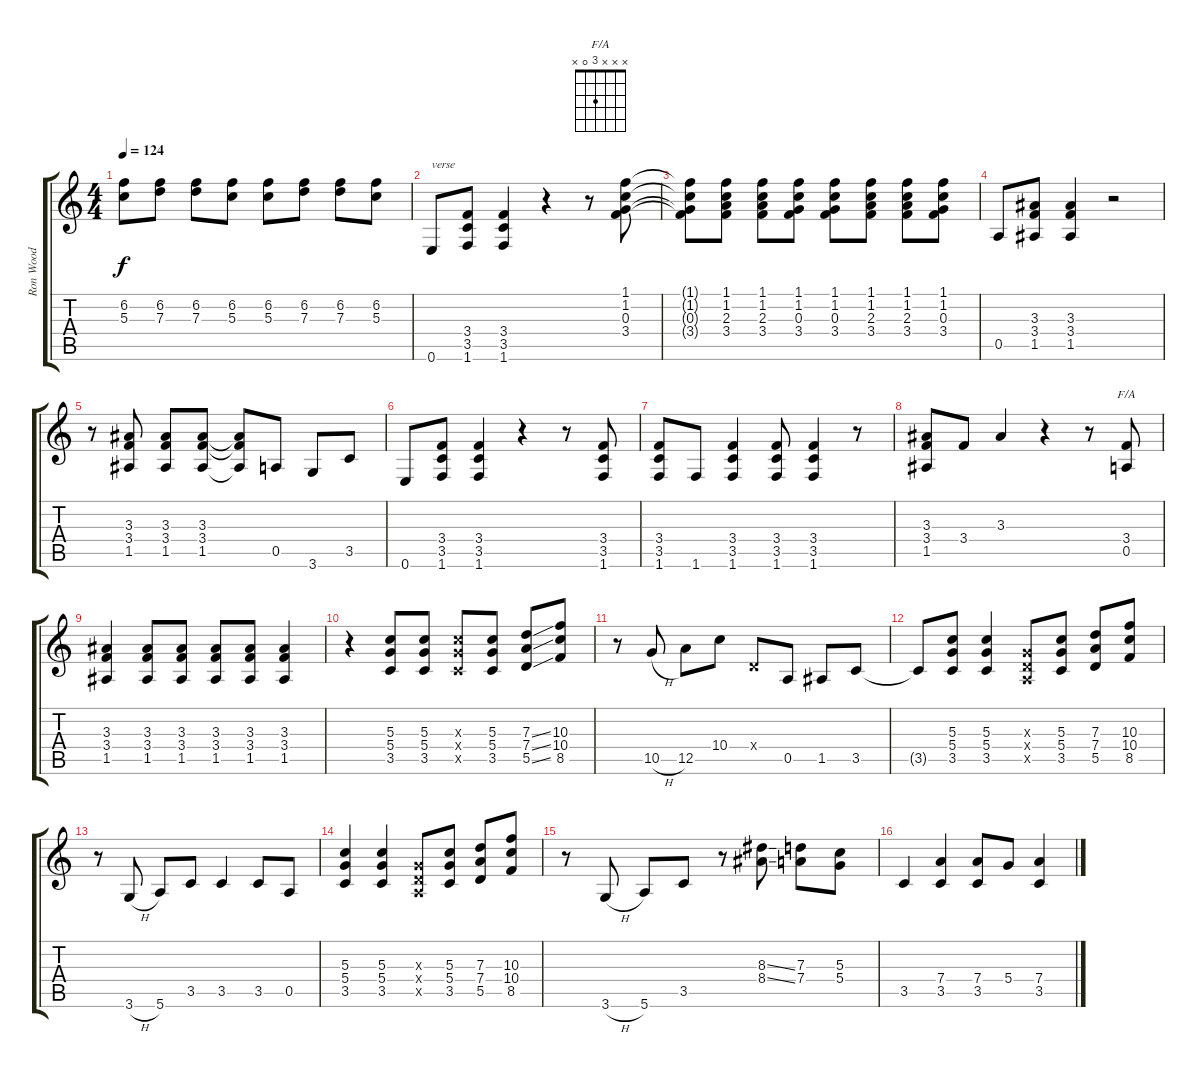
\track ("Ron Wood" "Ron Wood") {instrument electricguitarclean}
\staff {score tabs}
\tuning (E4 B3 G3 D3 A2 E2) {hide}
\chord ("F/A" x x x 3 0 x)
\ts (4 4)
\tempo 124
\clef g2
\ks c
(6.2 5.3).8{dy f} (6.2 7.3).8 (6.2 7.3).8 (6.2 5.3).8 (6.2 5.3).8 (6.2 7.3).8 (6.2 7.3).8 (6.2 5.3).8 |
0.6.8{txt "verse"} (3.4 3.5 1.6).8 (3.4 3.5 1.6).4 r.4 r.8 (1.1 1.2 0.3 3.4).8 |
(1.1{t} 1.2{t} 0.3{t} 3.4{t}).8 (1.1 1.2 2.3 3.4).8 (1.1 1.2 2.3 3.4).8 (1.1 1.2 0.3 3.4).8 (1.1 1.2 0.3 3.4).8 (1.1 1.2 2.3 3.4).8 (1.1 1.2 2.3 3.4).8 (1.1 1.2 0.3 3.4).8 |
0.5.8 (3.3 3.4 1.5).8 (3.3 3.4 1.5).4 r.2 |
r.8 (3.3 3.4 1.5).8 (3.3 3.4 1.5).8 (3.3 3.4 1.5).8 (3.3{t} 3.4{t} 1.5{t}).8 0.5.8 3.6.8 3.5.8 |
0.6.8 (3.4 3.5 1.6).8 (3.4 3.5 1.6).4 r.4 r.8 (3.4 3.5 1.6).8 |
(3.4 3.5 1.6).8 1.6.8 (3.4 3.5 1.6).4 (3.4 3.5 1.6).8 (3.4 3.5 1.6).4 r.8 |
(3.3 3.4 1.5).8 3.4.8 3.3.4 r.4 r.8 (3.4 0.5).8{ch "F/A"} |
(3.3 3.4 1.5).4 (3.3 3.4 1.5).8 (3.3 3.4 1.5).8 (3.3 3.4 1.5).8 (3.3 3.4 1.5).8 (3.3 3.4 1.5).4 |
r.4 (5.3 5.4 3.5).8 (5.3 5.4 3.5).8 (5.3{x} 5.4{x} 3.5{x}).8 (5.3 5.4 3.5).8 (7.3{ss} 7.4{ss} 5.5{ss}).8 (10.3 10.4 8.5).8 |
r.8 10.5{h}.8 12.5.8 10.4.8 0.4{x}.8 0.5.8 1.5.8 3.5.8 |
3.5{t}.8 (5.3 5.4 3.5).8 (5.3 5.4 3.5).4 (0.3{x} 0.4{x} 0.5{x}).8 (5.3 5.4 3.5).8 (7.3 7.4 5.5).8 (10.3 10.4 8.5).8 |
r.8 3.6{h}.8 5.6.8 3.5.8 3.5.4 3.5.8 0.5.8 |
(5.3 5.4 3.5).4 (5.3 5.4 3.5).4 (0.3{x} 0.4{x} 0.5{x}).8 (5.3 5.4 3.5).8 (7.3 7.4 5.5).8 (10.3 10.4 8.5).8 |
r.8 3.6{h}.8 5.6.8 3.5.8 r.8 (8.3{ss} 8.4{ss}).8 (7.3 7.4).8 (5.3 5.4).8 |
3.5.4 (7.4 3.5).4 (7.4 3.5).8 5.4.8 (7.4 3.5).4
